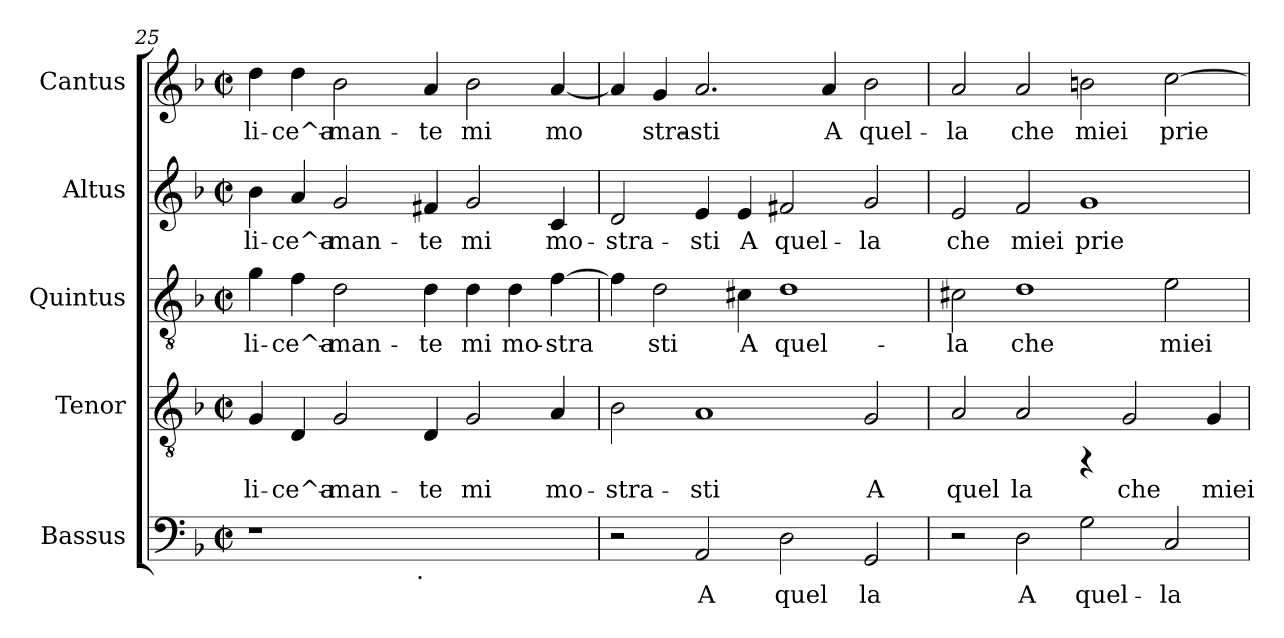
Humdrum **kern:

**kern	**text	**kern	**text	**kern	**text	**kern	**text	**kern	**text
*part5	*part5	*part4	*part4	*part3	*part3	*part2	*part2	*part1	*part1
*staff5	*staff5	*staff4	*staff4	*staff3	*staff3	*staff2	*staff2	*staff1	*staff1
*I"Bassus	*	*I"Tenor	*	*I"Quintus	*	*I"Altus	*	*I"Cantus	*
*clefF4	*	*clefGv2	*	*clefGv2	*	*clefG2	*	*clefG2	*
*k[b-]	*	*k[b-]	*	*k[b-]	*	*k[b-]	*	*k[b-]	*
*F:	*	*F:	*	*F:	*	*F:	*	*F:	*
*M2/2	*	*M2/2	*	*M2/2	*	*M2/2	*	*M2/2	*
*met(c|)	*	*met(c|)	*	*met(c|)	*	*met(c|)	*	*met(c|)	*
=25	=25	=25	=25	=25	=25	=25	=25	=25	=25
!	!	!	!LO:LY:b:cj	!	!LO:LY:b:cj	!	!LO:LY:b:cj	!	!LO:LY:b:cj
*^	*	*	*	*	*	*	*	*	*
1r	2ryy	.	4G/	-li-	4g\	-li-	4b-\	-li-	4dd\	-li-
!	!	!	!	!LO:LY:b:cj	!	!LO:LY:b:cj	!	!LO:LY:b:cj	!	!LO:LY:b:cj
.	.	.	4D/	-ce^a-	4f\	-ce^a-	4a/	-ce^a-	4dd\	-ce^a-
!	!	!	!	!LO:LY:b:cj	!	!LO:LY:b:cj	!	!LO:LY:b:cj	!	!LO:LY:b:cj
.	4ryy	.	2G/	-man-	2d\	-man-	2g/	-man-	2b-\	-man-
.	8...ryy	.	.	.	.	.	.	.	.	.
!	!LO:TX:b:t=.	!	!	!	!	!	!	!	!	!
.	1ryy	.	.	.	.	.	.	.	.	.
!	!	!	!	!LO:LY:b:cj	!	!LO:LY:b:cj	!	!LO:LY:b:cj	!	!LO:LY:b:cj
1ryy	.	.	4D/	-te	4d\	-te	4f#X/	-te	4a/	-te
!	!	!	!	!LO:LY:b:cj	!	!LO:LY:b:cj	!	!LO:LY:b:cj	!	!LO:LY:b:cj
.	.	.	2G/	mi	4d\	mi	2g/	mi	2b-\	mi
!	!	!	!	!	!	!LO:LY:b:cj	!	!	!	!
.	.	.	.	.	4d\	mo-	.	.	.	.
!	!	!	!	!LO:LY:b:cj	!	!LO:LY:b:cj	!	!LO:LY:b:cj	!	!LO:LY:b:cj
.	.	.	4A/	mo-	[>4f\	-stra-	4c/	mo-	[<4a/	mo-
.	64ryy	.	.	.	.	.	.	.	.	.
=26	=26	=26	=26	=26	=26	=26	=26	=26	=26	=26
!	!	!	!	!LO:LY:b:cj	!	!LO:LY:b:cj	!	!LO:LY:b:cj	!	!LO:LY:b:cj
*v	*v	*	*	*	*	*	*	*	*	*
2r	.	2B-\	-stra-	4f\]	--	2d/	-stra-	4a/]	--
!	!	!	!	!	!LO:LY:b:cj	!	!	!	!LO:LY:b:cj
.	.	.	.	2d\	-sti	.	.	4g/	-stra-
!	!LO:LY:b:cj	!	!LO:LY:b:cj	!	!	!	!LO:LY:b:cj	!	!LO:LY:b:cj
2AA/	A	1A	-sti	.	.	4e/	-sti	2.a/	-sti
!	!	!	!	!	!LO:LY:b:cj	!	!LO:LY:b:cj	!	!
.	.	.	.	4c#X\	A	4e/	A	.	.
!	!LO:LY:b:cj	!	!	!	!LO:LY:b:cj	!	!LO:LY:b:cj	!	!
2D\	quel	.	.	1d	quel-	2f#X/	quel-	.	.
!	!	!	!	!	!	!	!	!	!LO:LY:b:cj
.	.	.	.	.	.	.	.	4a/	A
!	!LO:LY:b:cj	!	!LO:LY:b:cj	!	!	!	!LO:LY:b:cj	!	!LO:LY:b:cj
2GG/	la	2G/	A	.	.	2g/	-la	2b-\	quel-
!!LO:PB:g=z
=27	=27	=27	=27	=27	=27	=27	=27	=27	=27
!	!	!	!LO:LY:b:cj	!	!LO:LY:b:cj	!	!LO:LY:b:cj	!	!LO:LY:b:cj
2r	.	2A/	quel	2c#\	-la	2e/	che	2a/	-la
!	!LO:LY:b:cj	!	!LO:LY:b:cj	!	!LO:LY:b:cj	!	!LO:LY:b:cj	!	!LO:LY:b:cj
2D\	A	2A/	la	1d	che	2f/	miei	2a/	che
!	!LO:LY:b:cj	!	!	!	!	!	!LO:LY:b:cj	!	!LO:LY:b:cj
2G\	quel-	4rFF	.	.	.	1g	prie-	2bn\	miei
!	!	!	!LO:LY:b:cj	!	!	!	!	!	!
.	.	2G/	che	.	.	.	.	.	.
!	!LO:LY:b:cj	!	!	!	!LO:LY:b:cj	!	!	!	!LO:LY:b:cj
2C/	-la	.	.	2e\	miei	.	.	[>2cc\	prie
!	!	!	!LO:LY:b:cj	!	!	!	!	!	!
.	.	4G/	miei	.	.	.	.	.	.
=	=	=	=	=	=	=	=	=	=
*-	*-	*-	*-	*-	*-	*-	*-	*-	*-
